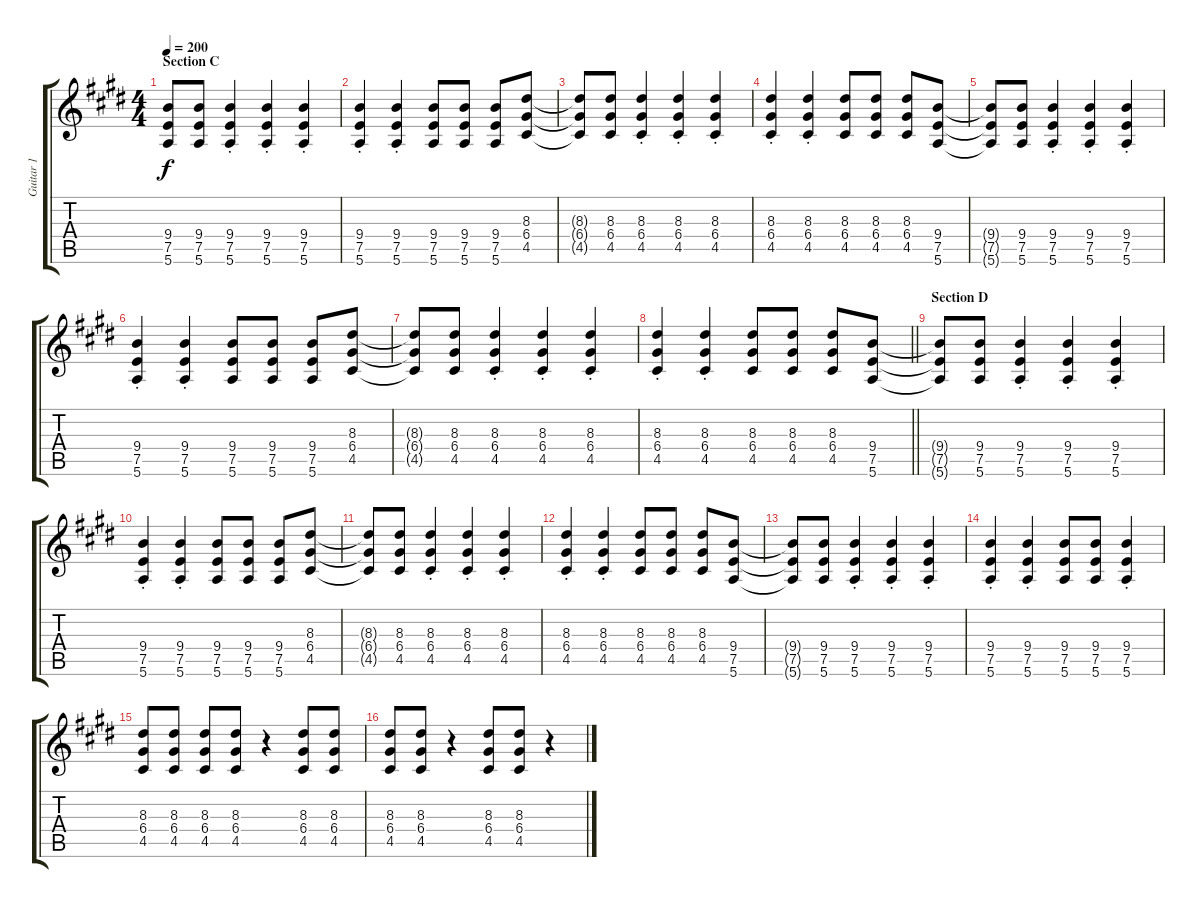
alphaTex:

\track ("Guitar 1" "Guitar 1") {instrument overdrivenguitar}
\staff {score tabs}
\tuning (E4 B3 G3 D3 A2 E2) {hide}
\ts (4 4)
\section ("" "Section C")
\tempo 200
\clef g2
\ks e
(9.4{t} 7.5{t} 5.6{t}).8{dy f} (9.4 7.5 5.6).8 (9.4{st} 7.5{st} 5.6{st}).4 (9.4{st} 7.5{st} 5.6{st}).4 (9.4{st} 7.5{st} 5.6{st}).4 |
(9.4{st} 7.5{st} 5.6{st}).4 (9.4{st} 7.5{st} 5.6{st}).4 (9.4 7.5 5.6).8 (9.4 7.5 5.6).8 (9.4 7.5 5.6).8 (8.3 6.4 4.5).8 |
(8.3{t} 6.4{t} 4.5{t}).8 (8.3 6.4 4.5).8 (8.3{st} 6.4{st} 4.5{st}).4 (8.3{st} 6.4{st} 4.5{st}).4 (8.3{st} 6.4{st} 4.5{st}).4 |
(8.3{st} 6.4{st} 4.5{st}).4 (8.3{st} 6.4{st} 4.5{st}).4 (8.3 6.4 4.5).8 (8.3 6.4 4.5).8 (8.3 6.4 4.5).8 (9.4 7.5 5.6).8 |
(9.4{t} 7.5{t} 5.6{t}).8 (9.4 7.5 5.6).8 (9.4{st} 7.5{st} 5.6{st}).4 (9.4{st} 7.5{st} 5.6{st}).4 (9.4{st} 7.5{st} 5.6{st}).4 |
(9.4{st} 7.5{st} 5.6{st}).4 (9.4{st} 7.5{st} 5.6{st}).4 (9.4 7.5 5.6).8 (9.4 7.5 5.6).8 (9.4 7.5 5.6).8 (8.3 6.4 4.5).8 |
(8.3{t} 6.4{t} 4.5{t}).8 (8.3 6.4 4.5).8 (8.3{st} 6.4{st} 4.5{st}).4 (8.3{st} 6.4{st} 4.5{st}).4 (8.3{st} 6.4{st} 4.5{st}).4 |
\barLineRight lightlight
(8.3{st} 6.4{st} 4.5{st}).4 (8.3{st} 6.4{st} 4.5{st}).4 (8.3 6.4 4.5).8 (8.3 6.4 4.5).8 (8.3 6.4 4.5).8 (9.4 7.5 5.6).8 |
\section ("" "Section D")
(9.4{t} 7.5{t} 5.6{t}).8 (9.4 7.5 5.6).8 (9.4{st} 7.5{st} 5.6{st}).4 (9.4{st} 7.5{st} 5.6{st}).4 (9.4{st} 7.5{st} 5.6{st}).4 |
(9.4{st} 7.5{st} 5.6{st}).4 (9.4{st} 7.5{st} 5.6{st}).4 (9.4 7.5 5.6).8 (9.4 7.5 5.6).8 (9.4 7.5 5.6).8 (8.3 6.4 4.5).8 |
(8.3{t} 6.4{t} 4.5{t}).8 (8.3 6.4 4.5).8 (8.3{st} 6.4{st} 4.5{st}).4 (8.3{st} 6.4{st} 4.5{st}).4 (8.3{st} 6.4{st} 4.5{st}).4 |
(8.3{st} 6.4{st} 4.5{st}).4 (8.3{st} 6.4{st} 4.5{st}).4 (8.3 6.4 4.5).8 (8.3 6.4 4.5).8 (8.3 6.4 4.5).8 (9.4 7.5 5.6).8 |
(9.4{t} 7.5{t} 5.6{t}).8 (9.4 7.5 5.6).8 (9.4{st} 7.5{st} 5.6{st}).4 (9.4{st} 7.5{st} 5.6{st}).4 (9.4{st} 7.5{st} 5.6{st}).4 |
(9.4{st} 7.5{st} 5.6{st}).4 (9.4{st} 7.5{st} 5.6{st}).4 (9.4 7.5 5.6).8 (9.4 7.5 5.6).8 (9.4{st} 7.5{st} 5.6{st}).4 |
(8.3 6.4 4.5).8 (8.3 6.4 4.5).8 (8.3 6.4 4.5).8 (8.3 6.4 4.5).8 r.4 (8.3 6.4 4.5).8 (8.3 6.4 4.5).8 |
(8.3 6.4 4.5).8 (8.3 6.4 4.5).8 r.4 (8.3 6.4 4.5).8 (8.3 6.4 4.5).8 r.4
